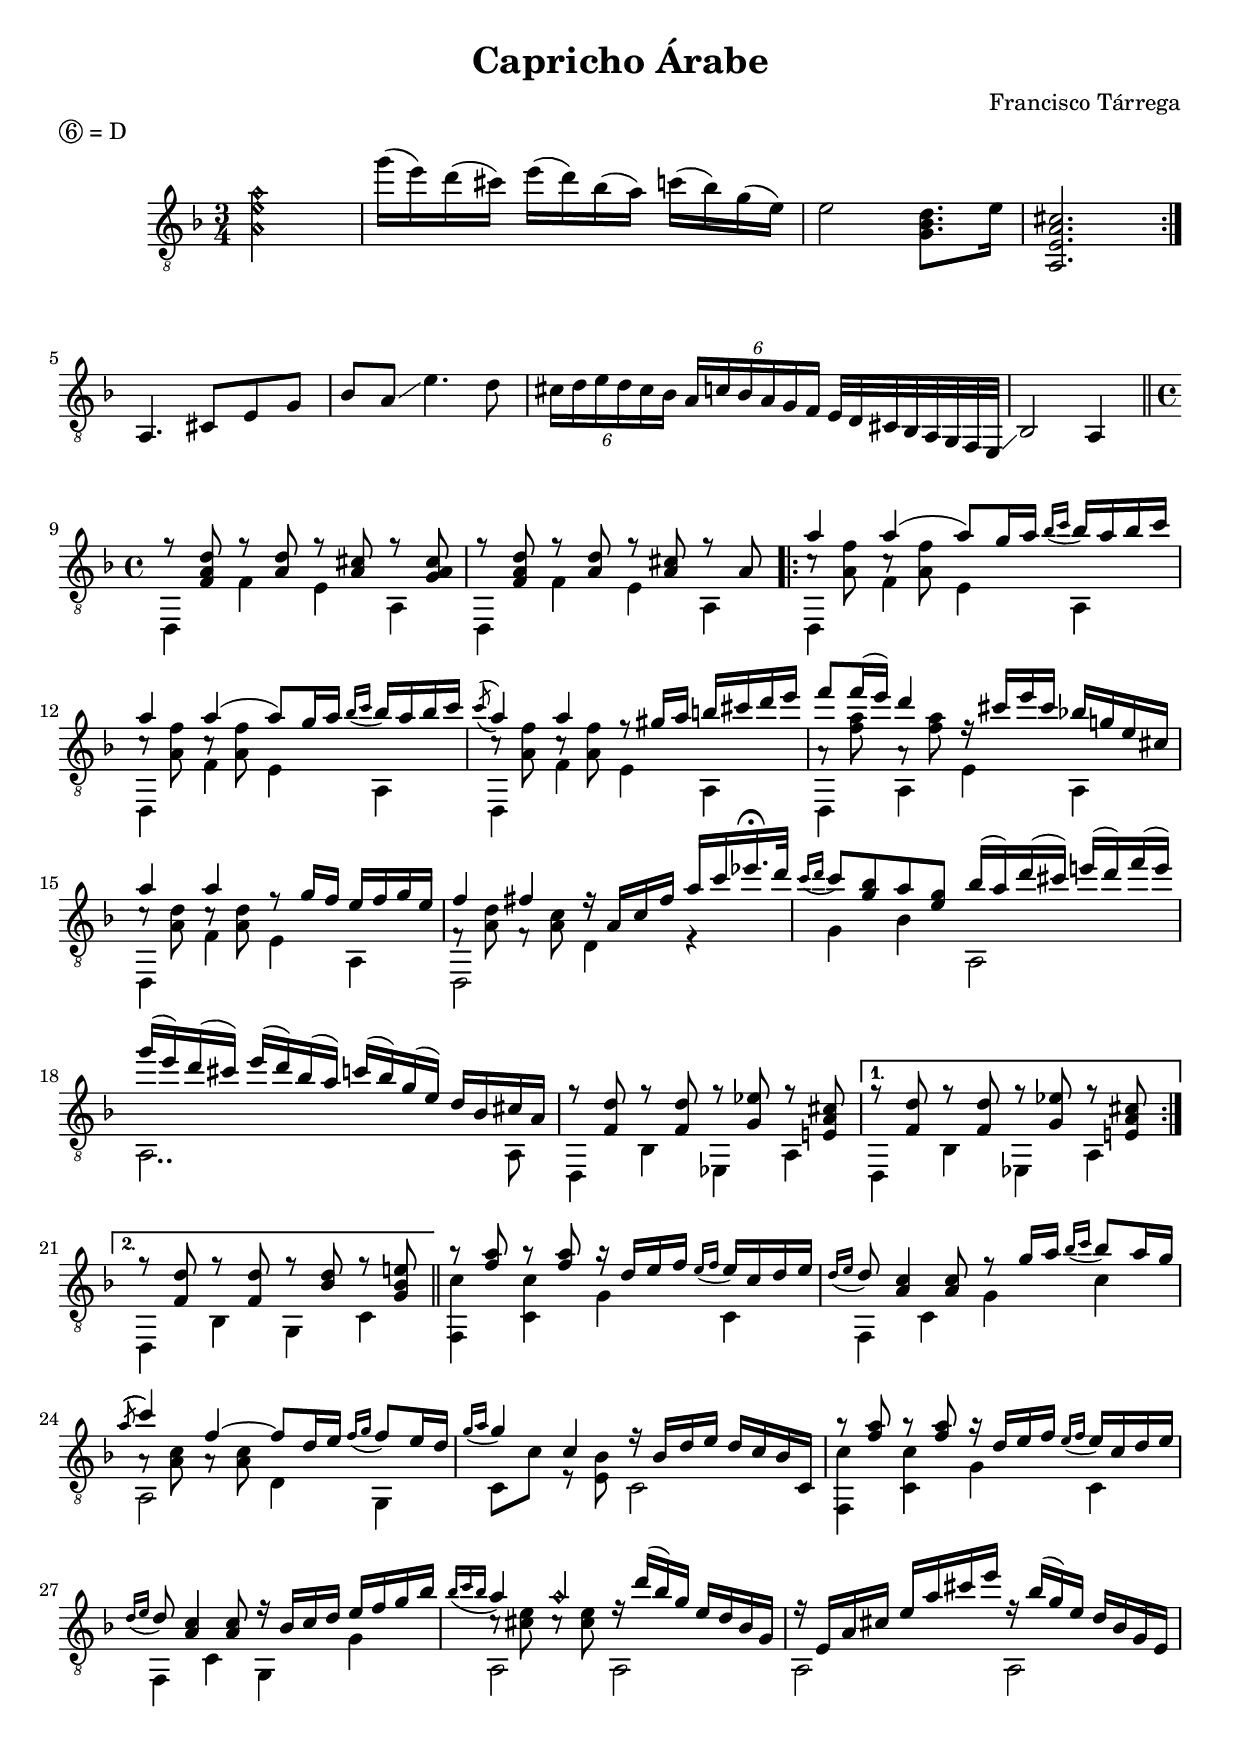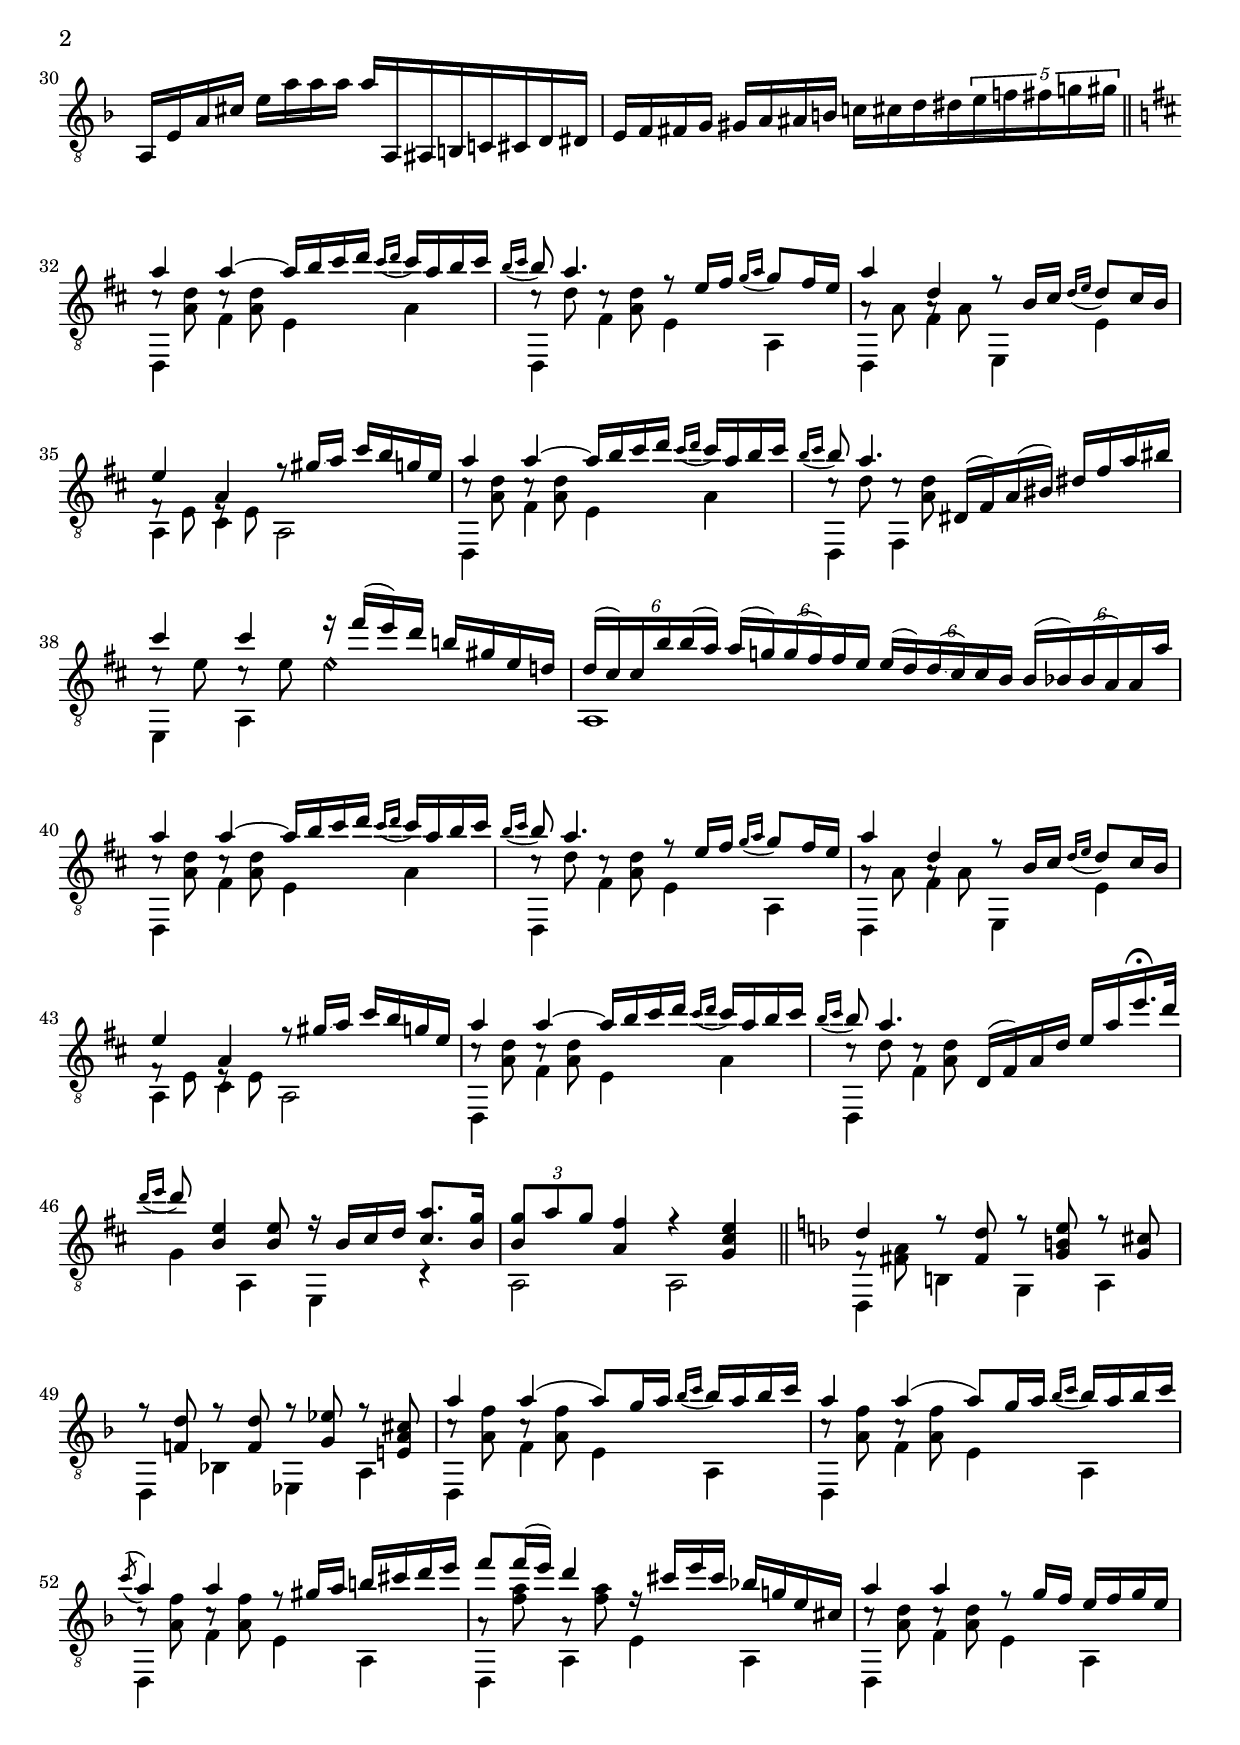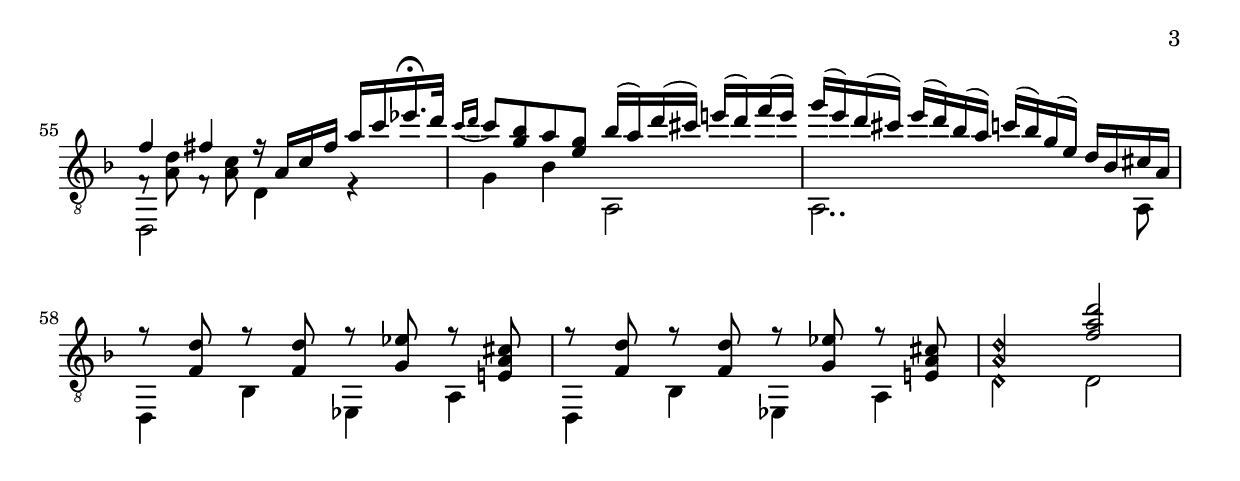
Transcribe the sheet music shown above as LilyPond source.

dropD = \markup \line { \circle {6} "= D" }

\header {
  title = "Capricho Árabe"
  composer = "Francisco Tárrega"
  piece = \dropD
}
\version "2.24.1"
\score {
  \new Staff {
    \accidentalStyle modern 
    \relative {
      \time 3/4
      \key d \minor
      \clef "treble_8"
      \repeat volta 2 {
        <a\harmonic e'\harmonic a\harmonic>2.
        g''16( e) d( cis) e( d) bes( a) c( bes) g( e)
        e2 <g, bes d>8. e'16
        <a,, e' a cis>2.
      }
      \break
      a4. cis8 e g
      bes a\glissando e'4. d8
      % meas. 7
      \tuplet 6/4 { cis16 d e d cis bes } \tuplet 6/4 { a c bes a g f} 
        e32 d cis bes a g f e\glissando
      % end meas. 7
      bes'2 a4
      \section
      \time 4/4
      <<
        \new Voice = "melody" {
          \voiceOne
          \relative {
  % starting at meas. 9
  r8 <f a d> r <a d> r <a cis> r <g a cis>
  r8 <f a d> r <a d> r <a cis> r a 
  \repeat volta 2 {
    a'4 a( a8) g16 a \grace { bes_( c } bes) a bes c
    a4 a( a8) g16 a \grace { bes_( c } bes) a bes c
    \acciaccatura c8_( a4) a r8 gis16 a b cis d e
    f8 f16( e) d4 r16 cis e cis bes g e cis
    a'4 a r8 g16 f e f g e
    f4 fis r16 a, c fis a c ees16.\fermata d32
    \grace { c16_( d } c8) <bes g> a <g e> bes16( a) d( cis) e( d) f( e)
    g( e) d( cis) e( d) bes( a) c( bes) g( e) d bes cis a
    % meas. 19
    r8 <f d'> r <f d'> r <g ees'> r <e a cis>
    \alternative {
      \volta 1 {
        r <f d'> r <f d'> r <g ees'> r <e a cis>
      }
      \volta 2 {
        r <f d'> r <f d'> r <bes d> r <g bes e>
      }
    }
  }
  \section
  % meas. 22
  r <f' a> r <f a> r16 d e f \grace { e_(f } e) c d e
  \grace { d16_( e } d8) <a c>4 <a c>8 r g'16 a \grace { bes_( c } bes8) a16 g
  \acciaccatura a8( c4) f,4~ 8 d16 e \grace { f_( g } f8) e16 d
  \grace { g16_( a } g4) c, r16 bes d e d c bes c,
  r8 <f' a> r <f a> r16 d e f \grace { e_( f } e) c d e
  \grace { d_( e } d8) <a c>4 <a c>8 r16 bes c d e f g bes
  % meas. 28
  \grace { bes_( c bes } a4) a\harmonic r16 d( bes) g e d bes g
  r e a cis e a cis e r bes( g) e d bes g e
  a, e' a cis e_[ a a a ] a^[ a,, ais b c cis d dis ]
  e f fis g gis a ais b c_ [ cis d dis \tuplet 5/4 { e f fis g gis } ]
  \section
  \key d \major  % key change starting meas. 32
  a4 a~ a16 b cis d \grace { cis_( d } cis) a b cis
  \grace {b_( cis } b8) a4. r8 e16 fis \grace { g_( a } g8) fis16 e
  a4 d, r8 b16 cis \grace { d_( e } d8) cis16 b
  e4 a, r8 gis'16\glissando a cis b g e
  a4 a~ a16 b cis d \grace { cis_( d } cis) a b cis
  \grace { b_(cis } b8) a4. dis,,16( fis) a( bis) dis fis a bis
  cis4 cis r16 fis( e) d b gis e d
  % start meas. 39
  \tuplet 6/4 { d( cis) cis b' b( a) } \tuplet 6/4 { a(\glissando g) g( fis) fis e } 
    \tuplet 6/4 { e( d) d(\glissando cis) cis b } \tuplet 6/4 { b( bes) bes( a) a a' }
  % end meas. 39
  a4 a~ a16 b cis d \grace { cis_( d } cis) a b cis
  \grace {b_( cis } b8) a4. r8 e16 fis \grace { g_( a } g8) fis16 e
  a4 d, r8 b16 cis \grace { d_( e } d8) cis16 b
  e4 a, r8 gis'16\glissando a cis b g e
  a4 a~ a16 b cis d \grace { cis_( d } cis) a b cis
  \grace { b_(cis } b8) a4. d,,16( fis) a d e a e'16.\fermata d32
  \grace { d16_( e } d8) <b, e>4 <b e>8 r16 b cis d <cis a'>8. <b g'>16
  \tuplet 3/2 { <b g'>8 a' g } <a, fis'>4 r <g cis e>
  \section
  \key d \minor  % key change starting meas. 48
  d' r8 <fis, d'> r <g b e> r <g cis>
  r <f d'> r <f d'> r <g ees'> r <e a cis>
  a'4 a( a8) g16 a \grace { bes_( c } bes) a bes c
  a4 a( a8) g16 a \grace { bes_( c } bes) a bes c
  \acciaccatura c8_( a4) a r8 gis16 a b cis d e
  f8 f16( e) d4 r16 cis e cis bes g e cis
  a'4 a r8 g16 f e f g e
  f4 fis r16 a, c fis a c ees16.\fermata d32
  \grace { c16_( d } c8) <bes g> a <g e> bes16( a) d( cis) e( d) f( e)
  g( e) d( cis) e( d) bes( a) c( bes) g( e) d bes cis a
  r8 <f d'> r <f d'> r <g ees'> r <e a cis>
  r8 <f d'> r <f d'> r <g ees'> r <e a cis>
  <a\harmonic d\harmonic>2 <f' a d>
}

        }
        \new Voice = "accompaniment" {
          \voiceTwo
          \relative {
  % starting at meas. 9
  d,4 f' e a,
  d,4 f' e a,
  %\repeat volta 2 {
    d,4 f' e a,
    d, f' e a,
    d, f' e a,
    d, a' e' a,
    d, f' e a,
    d,2 d'4 r
    g bes a,2
    a2.. a8
    % meas. 19
    d,4 bes' ees, a
    %\alternative {
      %\volta 1 {
        d, bes' ees, a
      %}
      %\volta 2 {
        d, bes' g c
      %}
    %}
  %}
  %\section
  % meas. 22
  <f, c''> <c' c'> g' c,
  f, c' g' c
  a,2 d4 g,
  c8 c' r <e, bes'> c2
  <f, c''>4 <c' c'> g' c,
  f, c' g g'
  % meas. 28
  a,2 a
  a a
  \skip1
  \skip1
  %\section
  %\key d \major  % meas. 32
  d,4 fis' e a
  d,, fis' e a,
  d, fis' e, e'
  a, cis a2
  d,4 fis' e a
  d,, fis \skip2
  e a \skip2
  % start meas. 39
  a1
  % end meas. 39
  d,4 fis' e a
  d,, fis' e a,
  d, fis' e, e'
  a, cis a2
  d,4 fis' e a
  d,, fis' \skip2
  g4 a, e r
  a2 a
  %\section
  %\d \minor  % meas. 48
  d,4 b' g a
  d, bes' ees, a
  d,4 f' e a,
  d, f' e a,
  d, f' e a,
  d, a' e' a,
  d, f' e a,
  d,2 d'4 r
  g bes a,2
  a2.. a8
  d,4 bes' ees, a
  d,4 bes' ees, a
  d2\harmonic d
}

        }
        \new Voice = "middle" {
          \voiceFour
          \relative {
  % starting at meas. 9
  \skip1
  \skip1
  %\repeat volta 2 {
    c'8\rest <a f'> c\rest <a f'> \skip2
    c8\rest <a f'> c\rest <a f'> \skip2
    c8\rest <a f'> c\rest <a f'> \skip2
    a8\rest <f' a> a,\rest <f' a> \skip2
    c8\rest <a d> c\rest <a d> \skip2
    f8\rest <a d> f\rest <a c> \skip2
    \skip1
    \skip1
    % meas. 19
    \skip1
    %\alternative {
      %\volta 1 {
        \skip1
      %}
      %\volta 2 {
        \skip1
      %}
    %}
  %}
  %\section
  % meas. 22
  \skip1
  \skip1
  a8\rest <a c> a\rest <a c> \skip2
  \skip1
  \skip1
  \skip1
  % meas. 28
  c8\rest <cis e> c\rest <cis e> \skip2
  \skip1
  \skip1
  \skip1
  %\section
  %\key d \major  % meas. 32
  c8\rest <a d> c\rest <a d> \skip2
  c8\rest d c\rest <a d> \skip2
  a8\rest a a8\rest a \skip2
  f8\rest e e\rest e \skip2
  c'8\rest <a d> c\rest <a d> \skip2
  c8\rest d c\rest <a d> \skip2
  c8\rest e c\rest e e2\harmonic
  % start meas. 39
  \skip1
  % end meas. 39
  c8\rest <a d> c\rest <a d> \skip2
  c8\rest d c\rest <a d> \skip2
  a8\rest a a8\rest a \skip2
  f8\rest e e\rest e \skip2
  c'8\rest <a d> c\rest <a d> \skip2
  c8\rest d c\rest <a d> \skip2
  \skip1
  \skip1
  %\section
  %\d \minor  % meas. 48
  f8\rest <fis a> \skip2.
  \skip1
  c'8\rest <a f'> c\rest <a f'> \skip2
  c8\rest <a f'> c\rest <a f'> \skip2
  c8\rest <a f'> c\rest <a f'> \skip2
  a8\rest <f' a> a,\rest <f' a> \skip2
  c8\rest <a d> c\rest <a d> \skip2
  f8\rest <a d> f\rest <a c> \skip2
  \skip1
  \skip1
  \skip1
  \skip1
}

        }
      >>
    }
  }
}
